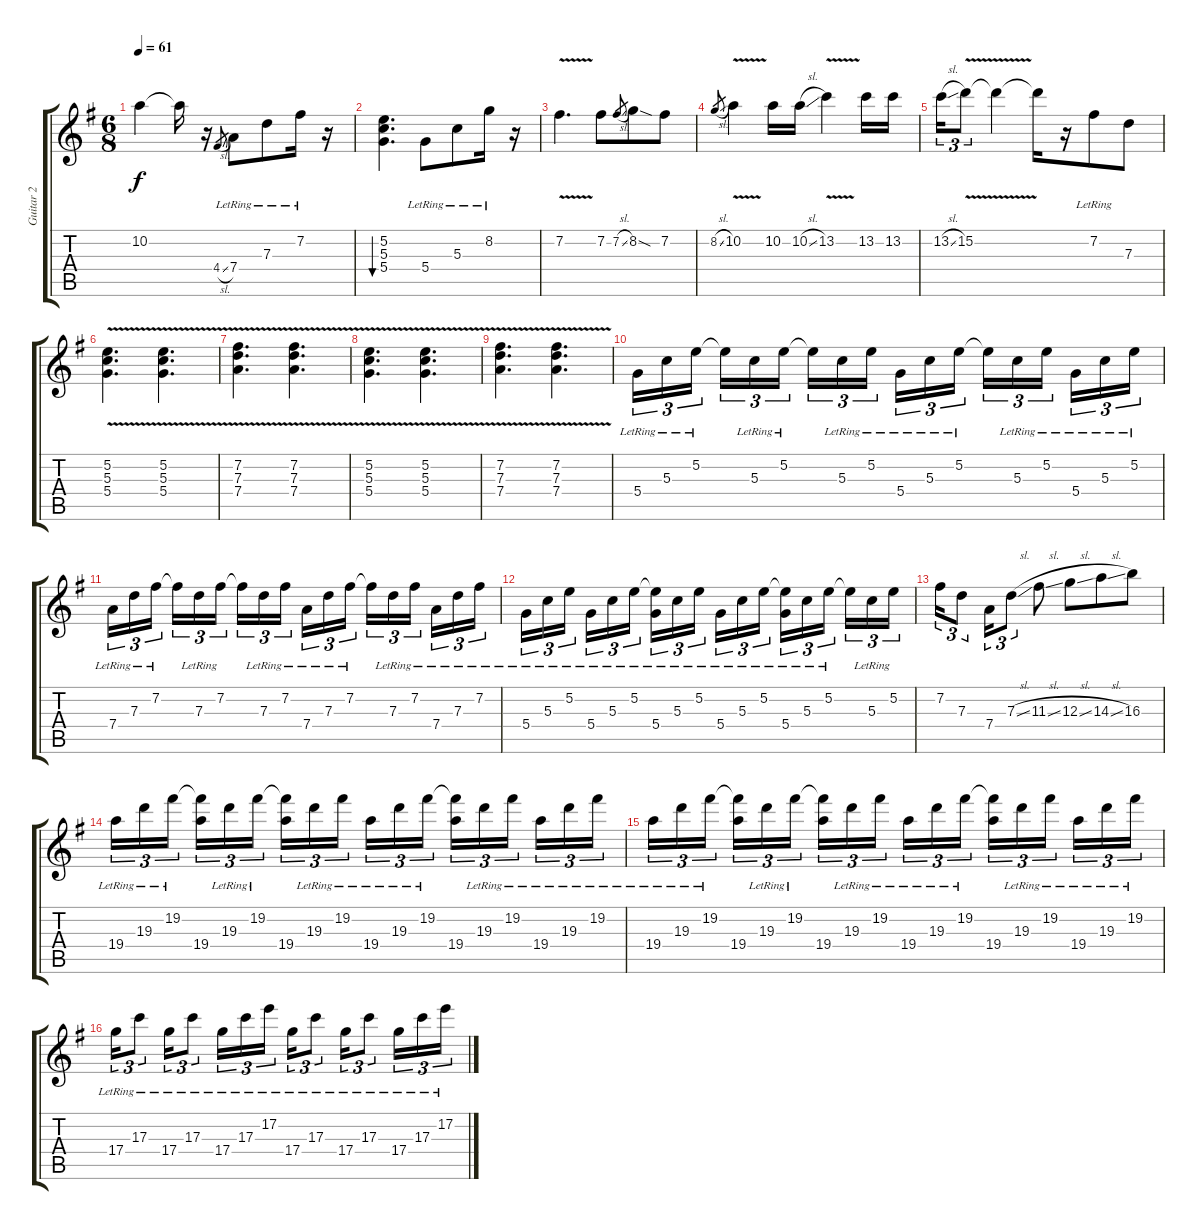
\track ("Guitar 2" "Guitar 2") {instrument electricguitarjazz}
\staff {score tabs}
\tuning (E4 B3 G3 D3 A2 E2) {hide}
\ts (6 8)
\tempo 61
\clef g2
\ks g
10.2.4{dy f} 10.2{t}.16 r.16 4.4{sl}.8{gr} 7.4{lr}.8 7.3{lr}.8 7.2{lr}.16 r.16 |
(5.2 5.3 5.4).4{d bu 480} 5.4{lr}.8 5.3{lr}.8 8.2{lr}.16 r.16 |
7.2{v}.4{d} 7.2.8 7.2{sl}.8{gr} 8.2{sod}.8 7.2.8 |
8.2{sl}.8{gr} 10.2{v}.4 10.2.16 10.2{sl}.16 13.2{v}.4 13.2.16 13.2.16 |
13.2{sl}.16{tu (3 2)} 15.2{v}.8{tu (3 2)} 15.2{t}.4 15.2{t}.16 r.16 7.2{lr}.8 7.3.8 |
(5.2{v} 5.3{v} 5.4{v}).4{d} (5.2{v} 5.3{v} 5.4{v}).4{d} |
(7.2{v} 7.3{v} 7.4{v}).4{d} (7.2{v} 7.3{v} 7.4{v}).4{d} |
(5.2{v} 5.3{v} 5.4{v}).4{d} (5.2{v} 5.3{v} 5.4{v}).4{d} |
(7.2{v} 7.3{v} 7.4{v}).4{d} (7.2{v} 7.3{v} 7.4{v}).4{d} |
5.4{lr}.16{tu (3 2)} 5.3{lr}.16{tu (3 2)} 5.2{lr}.16{tu (3 2) beam splitsecondary} 5.2{t}.16{tu (3 2)} 5.3{lr}.16{tu (3 2)} 5.2{lr}.16{tu (3 2) beam splitsecondary} 5.2{t}.16{tu (3 2)} 5.3{lr}.16{tu (3 2)} 5.2{lr}.16{tu (3 2)} 5.4{lr}.16{tu (3 2)} 5.3{lr}.16{tu (3 2)} 5.2{lr}.16{tu (3 2) beam splitsecondary} 5.2{t}.16{tu (3 2)} 5.3{lr}.16{tu (3 2)} 5.2{lr}.16{tu (3 2) beam splitsecondary} 5.4{lr}.16{tu (3 2)} 5.3{lr}.16{tu (3 2)} 5.2{lr}.16{tu (3 2)} |
7.4{lr}.16{tu (3 2)} 7.3{lr}.16{tu (3 2)} 7.2{lr}.16{tu (3 2) beam splitsecondary} 7.2{t}.16{tu (3 2)} 7.3{lr}.16{tu (3 2)} 7.2{lr}.16{tu (3 2) beam splitsecondary} 7.2{t}.16{tu (3 2)} 7.3{lr}.16{tu (3 2)} 7.2{lr}.16{tu (3 2)} 7.4{lr}.16{tu (3 2)} 7.3{lr}.16{tu (3 2)} 7.2{lr}.16{tu (3 2) beam splitsecondary} 7.2{t}.16{tu (3 2)} 7.3{lr}.16{tu (3 2)} 7.2{lr}.16{tu (3 2) beam splitsecondary} 7.4{lr}.16{tu (3 2)} 7.3{lr}.16{tu (3 2)} 7.2{lr}.16{tu (3 2)} |
5.4{lr}.16{tu (3 2)} 5.3{lr}.16{tu (3 2)} 5.2{lr}.16{tu (3 2) beam splitsecondary} 5.4{lr}.16{tu (3 2)} 5.3{lr}.16{tu (3 2)} 5.2{lr}.16{tu (3 2) beam splitsecondary} (5.2{t} 5.4{lr}).16{tu (3 2)} 5.3{lr}.16{tu (3 2)} 5.2{lr}.16{tu (3 2)} 5.4{lr}.16{tu (3 2)} 5.3{lr}.16{tu (3 2)} 5.2{lr}.16{tu (3 2) beam splitsecondary} (5.2{t} 5.4{lr}).16{tu (3 2)} 5.3{lr}.16{tu (3 2)} 5.2{lr}.16{tu (3 2) beam splitsecondary} 5.2{t}.16{tu (3 2)} 5.3{lr}.16{tu (3 2)} 5.2{lr}.16{tu (3 2)} |
7.2.16{tu (3 2)} 7.3.8{tu (3 2)} 7.4.16{tu (3 2)} 7.3{sl}.8{tu (3 2)} 11.3{sl}.8 12.3{sl}.8 14.3{sl}.8 16.3.8 |
19.4{lr}.16{tu (3 2)} 19.3{lr}.16{tu (3 2)} 19.2{lr}.16{tu (3 2) beam splitsecondary} (19.2{t} 19.4).16{tu (3 2)} 19.3{lr}.16{tu (3 2)} 19.2{lr}.16{tu (3 2) beam splitsecondary} (19.2{t} 19.4).16{tu (3 2)} 19.3{lr}.16{tu (3 2)} 19.2{lr}.16{tu (3 2)} 19.4{lr}.16{tu (3 2)} 19.3{lr}.16{tu (3 2)} 19.2{lr}.16{tu (3 2) beam splitsecondary} (19.2{t} 19.4).16{tu (3 2)} 19.3{lr}.16{tu (3 2)} 19.2{lr}.16{tu (3 2) beam splitsecondary} 19.4{lr}.16{tu (3 2)} 19.3{lr}.16{tu (3 2)} 19.2{lr}.16{tu (3 2)} |
19.4{lr}.16{tu (3 2)} 19.3{lr}.16{tu (3 2)} 19.2{lr}.16{tu (3 2) beam splitsecondary} (19.2{t} 19.4).16{tu (3 2)} 19.3{lr}.16{tu (3 2)} 19.2{lr}.16{tu (3 2) beam splitsecondary} (19.2{t} 19.4).16{tu (3 2)} 19.3{lr}.16{tu (3 2)} 19.2{lr}.16{tu (3 2)} 19.4{lr}.16{tu (3 2)} 19.3{lr}.16{tu (3 2)} 19.2{lr}.16{tu (3 2) beam splitsecondary} (19.2{t} 19.4).16{tu (3 2)} 19.3{lr}.16{tu (3 2)} 19.2{lr}.16{tu (3 2) beam splitsecondary} 19.4{lr}.16{tu (3 2)} 19.3{lr}.16{tu (3 2)} 19.2{lr}.16{tu (3 2)} |
17.4{lr}.16{tu (3 2)} 17.3{lr}.8{tu (3 2)} 17.4{lr}.16{tu (3 2)} 17.3{lr}.8{tu (3 2)} 17.4{lr}.16{tu (3 2)} 17.3{lr}.16{tu (3 2)} 17.2{lr}.16{tu (3 2)} 17.4{lr}.16{tu (3 2)} 17.3{lr}.8{tu (3 2)} 17.4{lr}.16{tu (3 2)} 17.3{lr}.8{tu (3 2)} 17.4{lr}.16{tu (3 2)} 17.3{lr}.16{tu (3 2)} 17.2{lr}.16{tu (3 2)}
